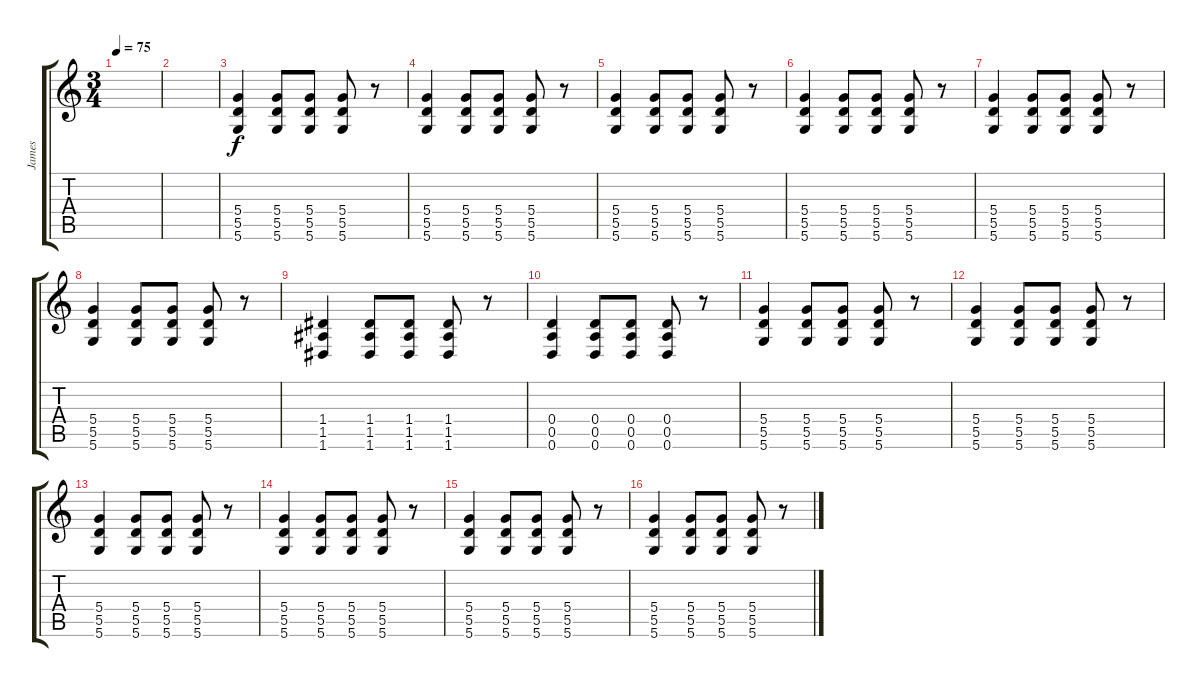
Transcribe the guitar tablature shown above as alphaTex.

\track ("James" "James") {instrument distortionguitar}
\staff {score tabs}
\tuning (E4 B3 G3 D3 A2 D2) {hide}
\ts (3 4)
\tempo 75
\clef g2
\ks c
|
|
(5.4 5.5 5.6).4{instrument distortionguitar} (5.4 5.5 5.6).8 (5.4 5.5 5.6).8 (5.4 5.5 5.6).8 r.8 |
(5.4 5.5 5.6).4 (5.4 5.5 5.6).8 (5.4 5.5 5.6).8 (5.4 5.5 5.6).8 r.8 |
(5.4 5.5 5.6).4 (5.4 5.5 5.6).8 (5.4 5.5 5.6).8 (5.4 5.5 5.6).8 r.8 |
(5.4 5.5 5.6).4 (5.4 5.5 5.6).8 (5.4 5.5 5.6).8 (5.4 5.5 5.6).8 r.8 |
(5.4 5.5 5.6).4 (5.4 5.5 5.6).8 (5.4 5.5 5.6).8 (5.4 5.5 5.6).8 r.8 |
(5.4 5.5 5.6).4 (5.4 5.5 5.6).8 (5.4 5.5 5.6).8 (5.4 5.5 5.6).8 r.8 |
(1.4 1.5 1.6).4 (1.4 1.5 1.6).8 (1.4 1.5 1.6).8 (1.4 1.5 1.6).8 r.8 |
(0.4 0.5 0.6).4 (0.4 0.5 0.6).8 (0.4 0.5 0.6).8 (0.4 0.5 0.6).8 r.8 |
(5.4 5.5 5.6).4 (5.4 5.5 5.6).8 (5.4 5.5 5.6).8 (5.4 5.5 5.6).8 r.8 |
(5.4 5.5 5.6).4 (5.4 5.5 5.6).8 (5.4 5.5 5.6).8 (5.4 5.5 5.6).8 r.8 |
(5.4 5.5 5.6).4 (5.4 5.5 5.6).8 (5.4 5.5 5.6).8 (5.4 5.5 5.6).8 r.8 |
(5.4 5.5 5.6).4 (5.4 5.5 5.6).8 (5.4 5.5 5.6).8 (5.4 5.5 5.6).8 r.8 |
(5.4 5.5 5.6).4 (5.4 5.5 5.6).8 (5.4 5.5 5.6).8 (5.4 5.5 5.6).8 r.8 |
(5.4 5.5 5.6).4 (5.4 5.5 5.6).8 (5.4 5.5 5.6).8 (5.4 5.5 5.6).8 r.8
